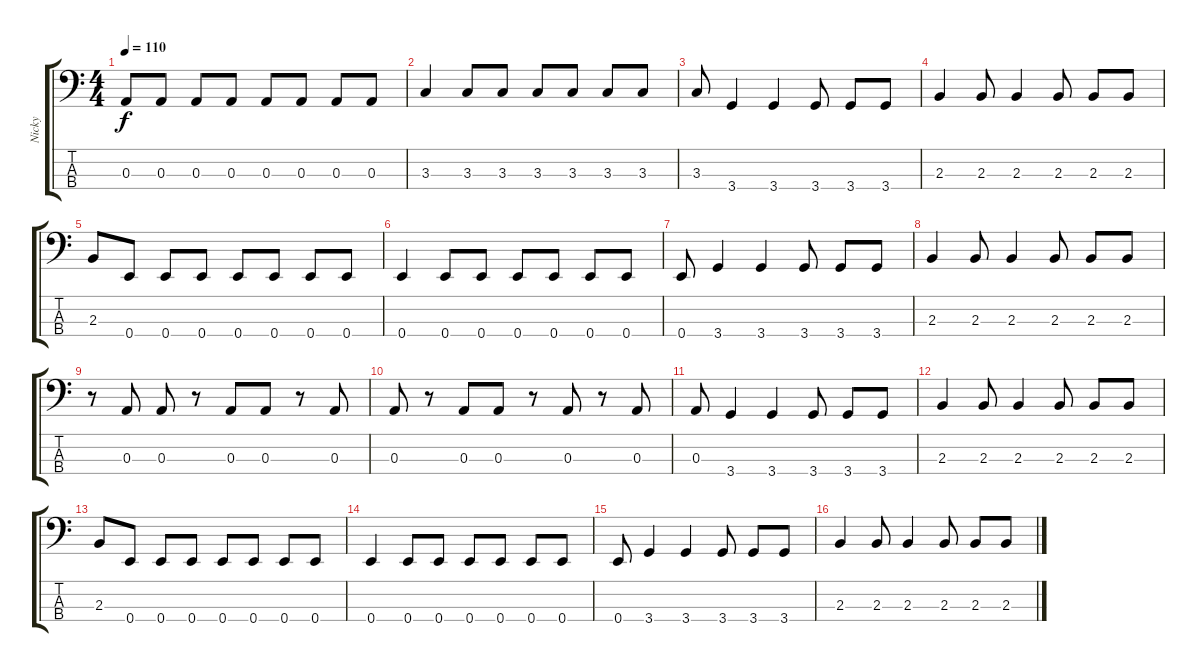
\track ("Nicky" "Nicky") {instrument electricbassfinger}
\staff {score tabs}
\tuning (G2 D2 A1 E1) {hide}
\ts (4 4)
\tempo 110
\clef f4
\ks c
0.3.8{dy f} 0.3.8 0.3.8 0.3.8 0.3.8 0.3.8 0.3.8 0.3.8 |
3.3.4 3.3.8 3.3.8 3.3.8 3.3.8 3.3.8 3.3.8 |
3.3.8 3.4.4 3.4.4 3.4.8 3.4.8 3.4.8 |
2.3.4 2.3.8 2.3.4 2.3.8 2.3.8 2.3.8 |
2.3.8 0.4.8 0.4.8 0.4.8 0.4.8 0.4.8 0.4.8 0.4.8 |
0.4.4 0.4.8 0.4.8 0.4.8 0.4.8 0.4.8 0.4.8 |
0.4.8 3.4.4 3.4.4 3.4.8 3.4.8 3.4.8 |
2.3.4 2.3.8 2.3.4 2.3.8 2.3.8 2.3.8 |
r.8 0.3.8 0.3.8 r.8 0.3.8 0.3.8 r.8 0.3.8 |
0.3.8 r.8 0.3.8 0.3.8 r.8 0.3.8 r.8 0.3.8 |
0.3.8 3.4.4 3.4.4 3.4.8 3.4.8 3.4.8 |
2.3.4 2.3.8 2.3.4 2.3.8 2.3.8 2.3.8 |
2.3.8 0.4.8 0.4.8 0.4.8 0.4.8 0.4.8 0.4.8 0.4.8 |
0.4.4 0.4.8 0.4.8 0.4.8 0.4.8 0.4.8 0.4.8 |
0.4.8 3.4.4 3.4.4 3.4.8 3.4.8 3.4.8 |
2.3.4 2.3.8 2.3.4 2.3.8 2.3.8 2.3.8
